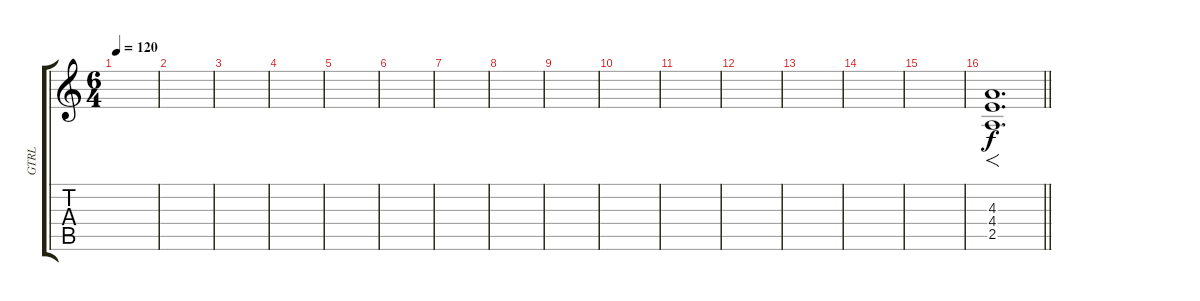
\track ("GTRL" "GTRL") {instrument distortionguitar}
\staff {score tabs}
\tuning (D4 A3 F3 C3 G2 D2) {hide}
\ts (6 4)
\tempo 120
\clef g2
\ks c
|
|
|
|
|
|
|
|
|
|
|
|
|
|
|
\barLineRight lightlight
(4.3 4.4 2.5).1{f d}
